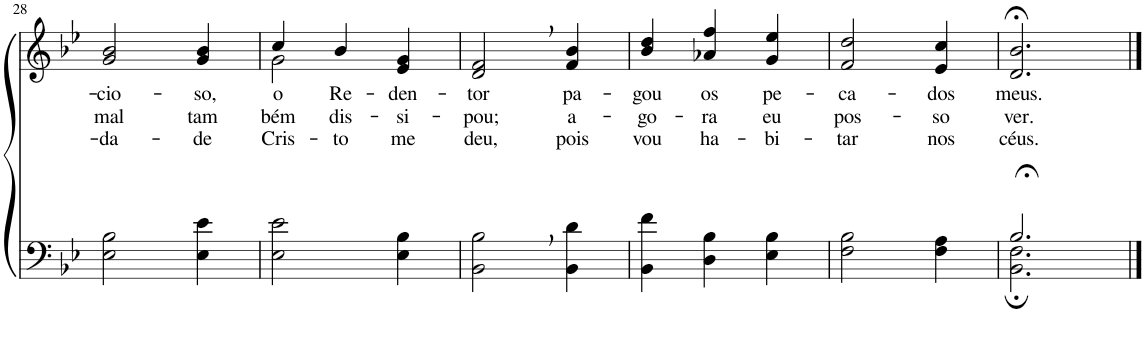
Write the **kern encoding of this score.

**kern	**kern	**text	**text	**text
*part2	*part1	*part1	*part1	*part1
*staff2	*staff1	*staff1	*staff1	*staff1
*I"Parte III e IV	*I"Parte I e II	*	*	*
!!LO:PB:g=z
*clefF4	*clefG2	*	*	*
*Trd2c3	*Trd2c3	*	*	*
*k[b-e-]	*k[b-e-]	*	*	*
*M3/4	*M3/4	*	*	*
=28	=28	=28	=28	=28
!	!	!LO:LY:b	!LO:LY:b	!LO:LY:b
2E-\ 2B-\	2g/ 2b-/	-cio-	mal	-da-
!	!	!LO:LY:b	!LO:LY:b	!LO:LY:b
4E-\ 4e-\	4g/ 4b-/	-so,	tam-	-de
=29	=29	=29	=29	=29
*	*^	*	*	*
!	!	!	!LO:LY:b	!LO:LY:b	!LO:LY:b
2E-\ 2e-\	4cc/	2g\	o	-bém	Cris-
!	!	!	!LO:LY:b	!LO:LY:b	!LO:LY:b
.	4b-/	.	Re-	dis-	-to
!	!	!	!LO:LY:b	!LO:LY:b	!LO:LY:b
4E-\ 4B-\	4e-/ 4g/	4ryy	-den-	-si-	me
=30	=30	=30	=30	=30	=30
!	!	!	!LO:LY:b	!LO:LY:b	!LO:LY:b
*	*v	*v	*	*	*
2BB-\, 2B-\,	2d/, 2f/,	-tor	-pou;	deu,
!	!	!LO:LY:b	!LO:LY:b	!LO:LY:b
4BB-\ 4d\	4f/ 4b-/	pa-	a-	pois
=31	=31	=31	=31	=31
!	!	!LO:LY:b	!LO:LY:b	!LO:LY:b
4BB-\ 4f\	4b-/ 4dd/	-gou	-go-	vou
!	!	!LO:LY:b	!LO:LY:b	!LO:LY:b
4D\ 4B-\	4a-X/ 4ff/	os	-ra	ha-
!	!	!LO:LY:b	!LO:LY:b	!LO:LY:b
4E-\ 4B-\	4g/ 4ee-/	pe-	eu	-bi-
=32	=32	=32	=32	=32
!	!	!LO:LY:b	!LO:LY:b	!LO:LY:b
2F\ 2B-\	2f/ 2dd/	-ca-	pos-	-tar
!	!	!LO:LY:b	!LO:LY:b	!LO:LY:b
4F\ 4A\	4e-/ 4cc/	-dos	-so	nos
=33	=33	=33	=33	=33
*^	*	*	*	*
!	!	!	!LO:LY:b	!LO:LY:b	!LO:LY:b
2.B-;</	2.BB-\; 2.F\;	2.d/;< 2.b-/;<	meus.	ver.	céus.
*v	*v	*	*	*	*
==	==	==	==	==
*-	*-	*-	*-	*-
